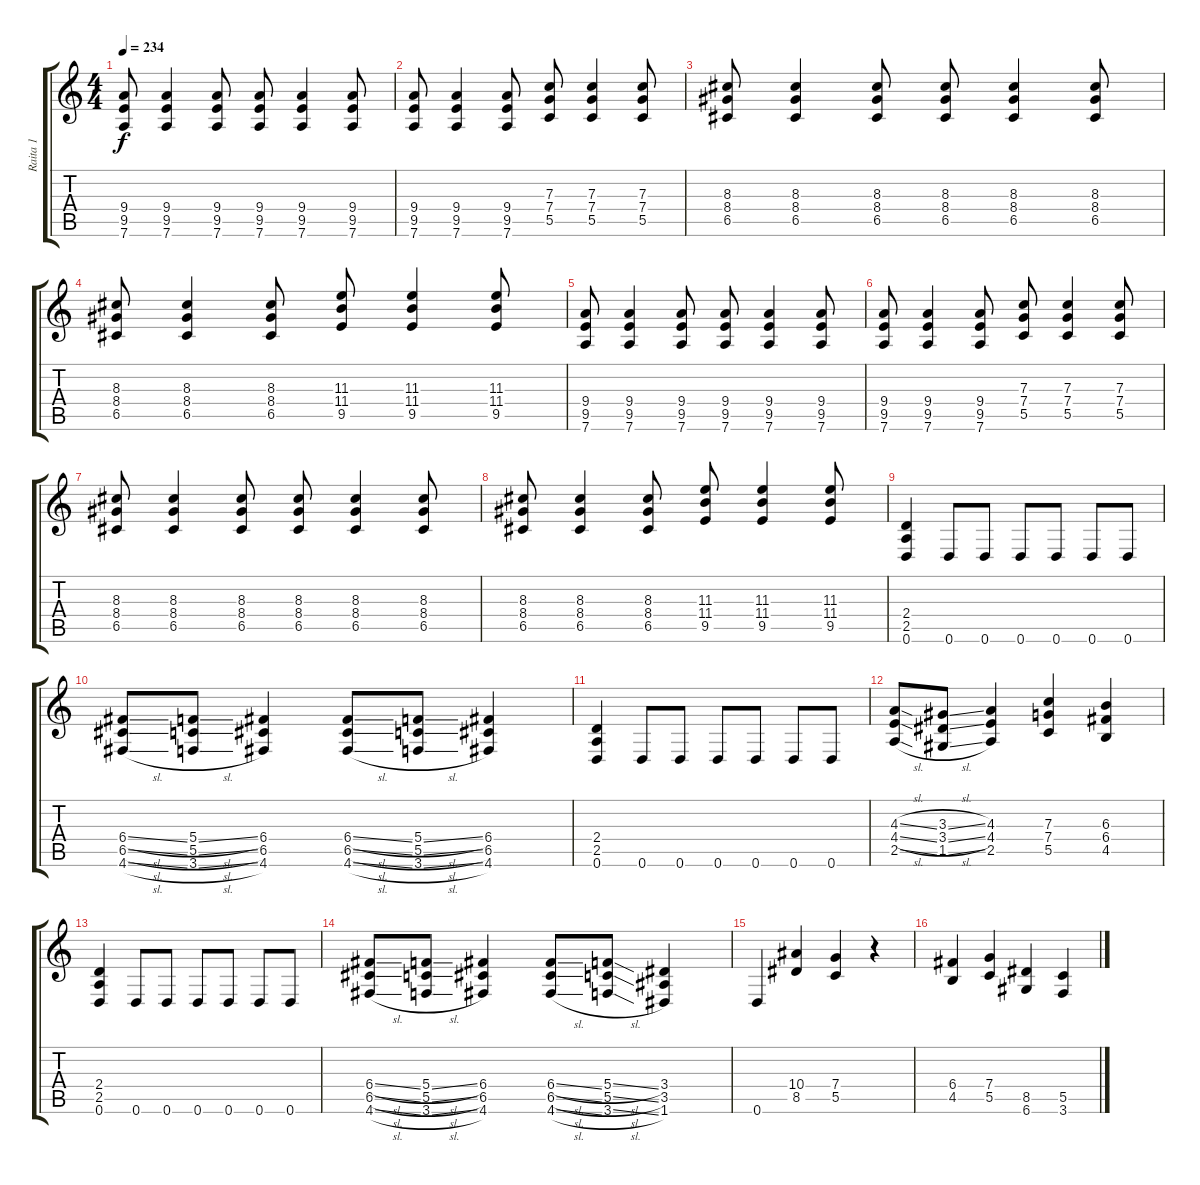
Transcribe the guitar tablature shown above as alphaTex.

\track ("Raita 1" "Raita 1") {instrument distortionguitar}
\staff {score tabs}
\tuning (D4 A3 F3 C3 G2 D2) {hide}
\ts (4 4)
\tempo 234
\clef g2
\ks c
(9.4 9.5 7.6).8{dy f} (9.4 9.5 7.6).4 (9.4 9.5 7.6).8 (9.4 9.5 7.6).8 (9.4 9.5 7.6).4 (9.4 9.5 7.6).8 |
(9.4 9.5 7.6).8 (9.4 9.5 7.6).4 (9.4 9.5 7.6).8 (7.3 7.4 5.5).8 (7.3 7.4 5.5).4 (7.3 7.4 5.5).8 |
(8.3 8.4 6.5).8 (8.3 8.4 6.5).4 (8.3 8.4 6.5).8 (8.3 8.4 6.5).8 (8.3 8.4 6.5).4 (8.3 8.4 6.5).8 |
(8.3 8.4 6.5).8 (8.3 8.4 6.5).4 (8.3 8.4 6.5).8 (11.3 11.4 9.5).8 (11.3 11.4 9.5).4 (11.3 11.4 9.5).8 |
(9.4 9.5 7.6).8 (9.4 9.5 7.6).4 (9.4 9.5 7.6).8 (9.4 9.5 7.6).8 (9.4 9.5 7.6).4 (9.4 9.5 7.6).8 |
(9.4 9.5 7.6).8 (9.4 9.5 7.6).4 (9.4 9.5 7.6).8 (7.3 7.4 5.5).8 (7.3 7.4 5.5).4 (7.3 7.4 5.5).8 |
(8.3 8.4 6.5).8 (8.3 8.4 6.5).4 (8.3 8.4 6.5).8 (8.3 8.4 6.5).8 (8.3 8.4 6.5).4 (8.3 8.4 6.5).8 |
(8.3 8.4 6.5).8 (8.3 8.4 6.5).4 (8.3 8.4 6.5).8 (11.3 11.4 9.5).8 (11.3 11.4 9.5).4 (11.3 11.4 9.5).8 |
(2.4 2.5 0.6).4 0.6.8 0.6.8 0.6.8 0.6.8 0.6.8 0.6.8 |
(6.4{sl} 6.5{sl} 4.6{sl}).8 (5.4{sl} 5.5{sl} 3.6{sl}).8 (6.4 6.5 4.6).4 (6.4{sl} 6.5{sl} 4.6{sl}).8 (5.4{sl} 5.5{sl} 3.6{sl}).8 (6.4 6.5 4.6).4 |
(2.4 2.5 0.6).4 0.6.8 0.6.8 0.6.8 0.6.8 0.6.8 0.6.8 |
(4.3{sl} 4.4{sl} 2.5{sl}).8 (3.3{sl} 3.4{sl} 1.5{sl}).8 (4.3 4.4 2.5).4 (7.3 7.4 5.5).4 (6.3 6.4 4.5).4 |
(2.4 2.5 0.6).4 0.6.8 0.6.8 0.6.8 0.6.8 0.6.8 0.6.8 |
(6.4{sl} 6.5{sl} 4.6{sl}).8 (5.4{sl} 5.5{sl} 3.6{sl}).8 (6.4 6.5 4.6).4 (6.4{sl} 6.5{sl} 4.6{sl}).8 (5.4{sl} 5.5{sl} 3.6{sl}).8 (3.4 3.5 1.6).4 |
0.6.4 (10.4 8.5).4 (7.4 5.5).4 r.4 |
(6.4 4.5).4 (7.4 5.5).4 (8.5 6.6).4 (5.5 3.6).4
